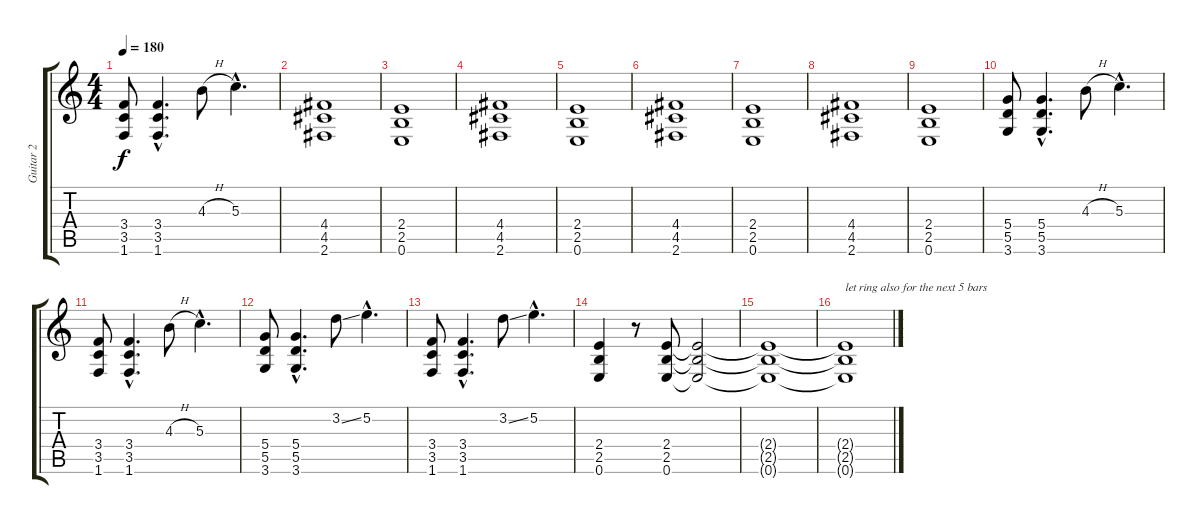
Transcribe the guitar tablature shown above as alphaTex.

\track ("Guitar 2" "Guitar 2") {instrument distortionguitar}
\staff {score tabs}
\tuning (E4 B3 G3 D3 A2 E2) {hide}
\ts (4 4)
\tempo 180
\clef g2
\ks c
(3.4 3.5 1.6).8{dy f} (3.4{hac} 3.5{hac} 1.6{hac}).4{d} 4.3{h}.8 5.3{hac}.4{d} |
(4.4 4.5 2.6).1 |
(2.4 2.5 0.6).1 |
(4.4 4.5 2.6).1 |
(2.4 2.5 0.6).1 |
(4.4 4.5 2.6).1 |
(2.4 2.5 0.6).1 |
(4.4 4.5 2.6).1 |
(2.4 2.5 0.6).1 |
(5.4 5.5 3.6).8 (5.4{hac} 5.5{hac} 3.6{hac}).4{d} 4.3{h}.8 5.3{hac}.4{d} |
(3.4 3.5 1.6).8 (3.4{hac} 3.5{hac} 1.6{hac}).4{d} 4.3{h}.8 5.3{hac}.4{d} |
(5.4 5.5 3.6).8 (5.4{hac} 5.5{hac} 3.6{hac}).4{d} 3.2{ss}.8 5.2{hac}.4{d} |
(3.4 3.5 1.6).8 (3.4{hac} 3.5{hac} 1.6{hac}).4{d} 3.2{ss}.8 5.2{hac}.4{d} |
(2.4 2.5 0.6).4 r.8 (2.4 2.5 0.6).8 (2.4{t} 2.5{t} 0.6{t}).2 |
(2.4{t} 2.5{t} 0.6{t}).1 |
(2.4{t} 2.5{t} 0.6{t}).1{txt "let ring also for the next 5 bars"}
